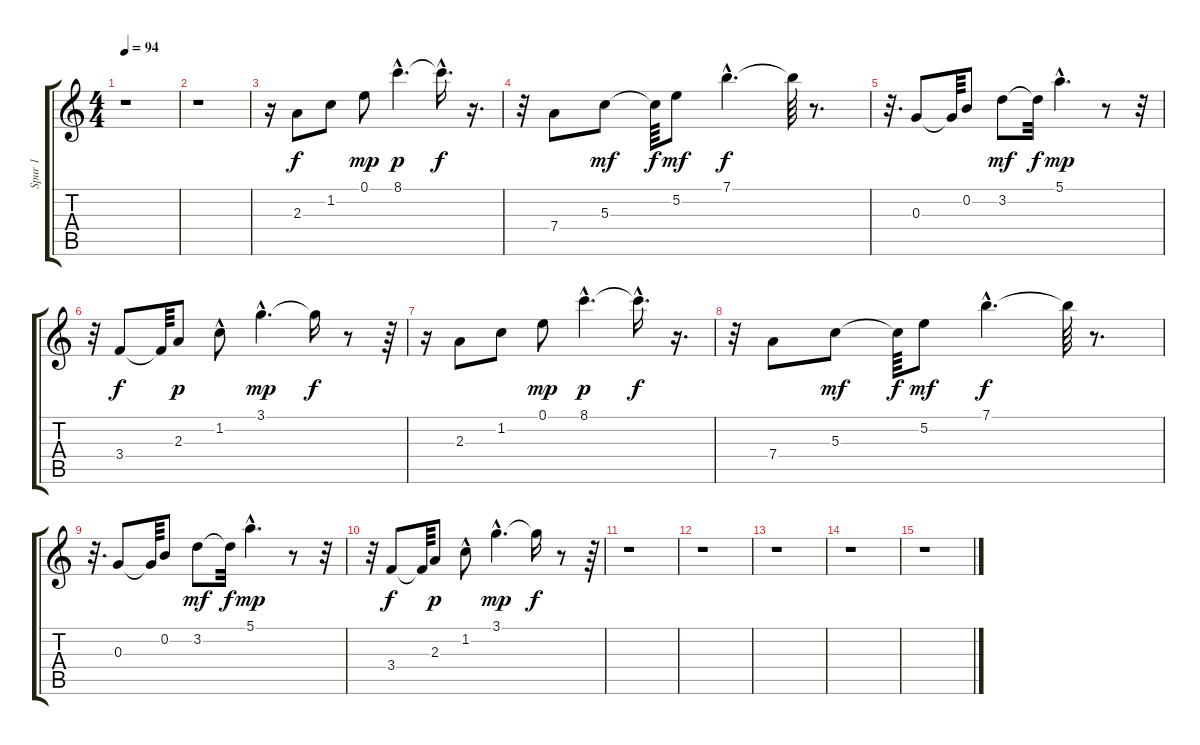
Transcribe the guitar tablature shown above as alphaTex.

\track ("Spur 1" "Spur 1") {instrument electricguitarclean}
\staff {score tabs}
\tuning (E4 B3 G3 D3 A2 E2) {hide}
\ts (4 4)
\tempo 94
\clef g2
\ks c
r.1{dy f} |
r.1 |
r.16 2.3.8 1.2.8 0.1.8{dy mp} 8.1{hac}.4{d dy p} 8.1{hac t}.16{d dy f} r.16{d} |
r.32 7.4.8 5.3.8{dy mf} 5.3{t}.64{dy f} 5.2.8{dy mf} 7.1{hac}.4{d dy f} 7.1{t}.64 r.8{d} |
r.32{d} 0.3.8 0.3{t}.64 0.2.8 3.2.8{dy mf} 3.2{t}.32{dy f} 5.1{hac}.4{d dy mp} r.8 r.32 |
r.32 3.4.8{dy f} 3.4{t}.64 2.3.8{dy p} 1.2{hac}.8 3.1{hac}.4{d dy mp} 3.1{t}.16{dy f} r.8 r.64 |
r.16 2.3.8 1.2.8 0.1.8{dy mp} 8.1{hac}.4{d dy p} 8.1{hac t}.16{d dy f} r.16{d} |
r.32 7.4.8 5.3.8{dy mf} 5.3{t}.64{dy f} 5.2.8{dy mf} 7.1{hac}.4{d dy f} 7.1{t}.64 r.8{d} |
r.32{d} 0.3.8 0.3{t}.64 0.2.8 3.2.8{dy mf} 3.2{t}.32{dy f} 5.1{hac}.4{d dy mp} r.8 r.32 |
r.32 3.4.8{dy f} 3.4{t}.64 2.3.8{dy p} 1.2{hac}.8 3.1{hac}.4{d dy mp} 3.1{t}.16{dy f} r.8 r.64 |
r.1 |
r.1 |
r.1 |
r.1 |
r.1
